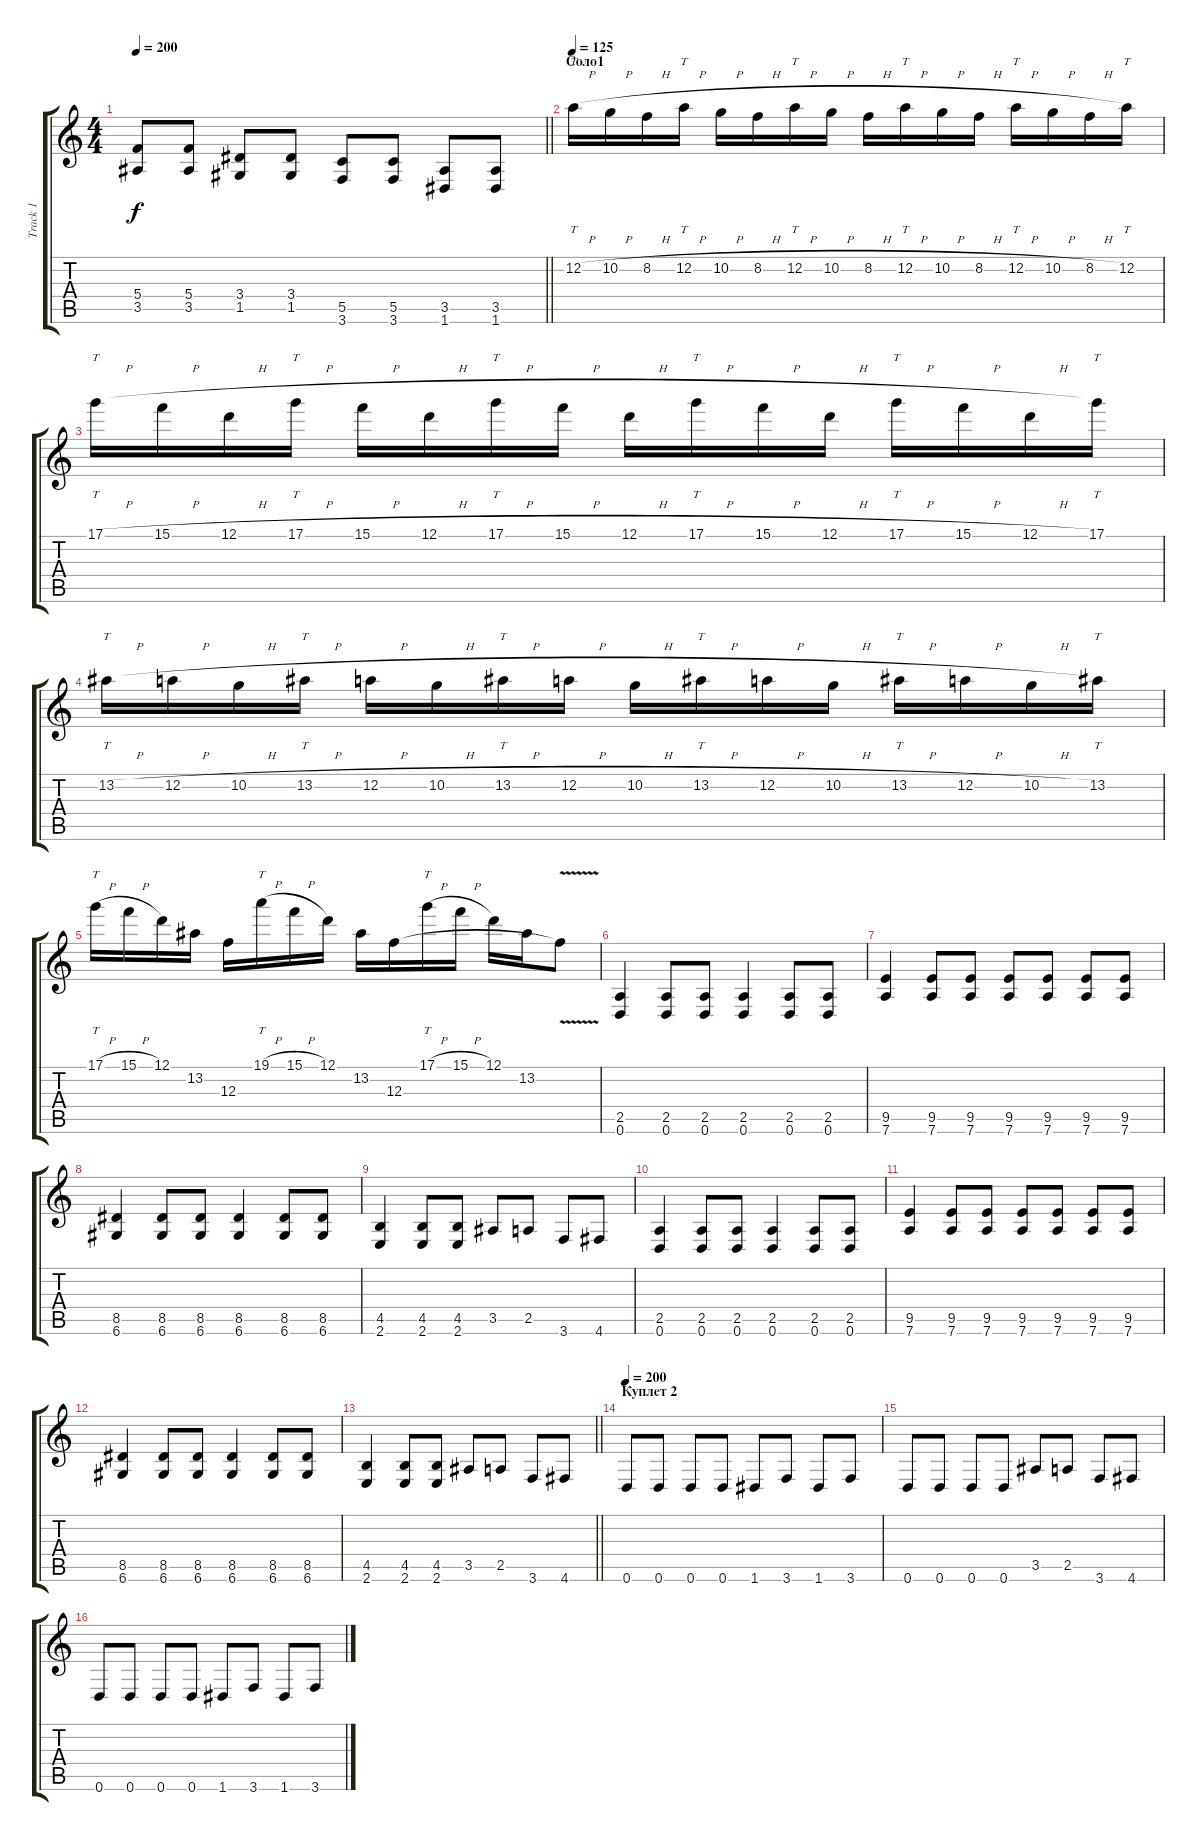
\track ("Track 1" "Track 1") {instrument distortionguitar}
\staff {score tabs}
\tuning (D4 A3 F3 C3 G2 D2) {hide}
\ts (4 4)
\tempo 200
\clef g2
\barLineRight lightlight
\ks c
(5.4 3.5).8{dy f} (5.4 3.5).8 (3.4 1.5).8 (3.4 1.5).8 (5.5 3.6).8 (5.5 3.6).8 (3.5 1.6).8 (3.5 1.6).8 |
\section ("" "Соло1")
\tempo 125
12.2{h}.16{tt} 10.2{h}.16 8.2{h}.16 12.2{h}.16{tt} 10.2{h}.16 8.2{h}.16 12.2{h}.16{tt} 10.2{h}.16 8.2{h}.16 12.2{h}.16{tt} 10.2{h}.16 8.2{h}.16 12.2{h}.16{tt} 10.2{h}.16 8.2{h}.16 12.2.16{tt} |
17.1{h}.16{tt} 15.1{h}.16 12.1{h}.16 17.1{h}.16{tt} 15.1{h}.16 12.1{h}.16 17.1{h}.16{tt} 15.1{h}.16 12.1{h}.16 17.1{h}.16{tt} 15.1{h}.16 12.1{h}.16 17.1{h}.16{tt} 15.1{h}.16 12.1{h}.16 17.1.16{tt} |
13.2{h}.16{tt} 12.2{h}.16 10.2{h}.16 13.2{h}.16{tt} 12.2{h}.16 10.2{h}.16 13.2{h}.16{tt} 12.2{h}.16 10.2{h}.16 13.2{h}.16{tt} 12.2{h}.16 10.2{h}.16 13.2{h}.16{tt} 12.2{h}.16 10.2{h}.16 13.2.16{tt} |
17.1{h}.16{tt} 15.1{h}.16 12.1.16 13.2.16 12.3.16 19.1{h}.16{tt} 15.1{h}.16 12.1.16 13.2.16 12.3.16 17.1{h}.16{tt} 15.1{h}.16 12.1.16 13.2.16 12.3{v t}.8 |
(2.5 0.6).4 (2.5 0.6).8 (2.5 0.6).8 (2.5 0.6).4 (2.5 0.6).8 (2.5 0.6).8 |
(9.5 7.6).4 (9.5 7.6).8 (9.5 7.6).8 (9.5 7.6).8 (9.5 7.6).8 (9.5 7.6).8 (9.5 7.6).8 |
(8.5 6.6).4 (8.5 6.6).8 (8.5 6.6).8 (8.5 6.6).4 (8.5 6.6).8 (8.5 6.6).8 |
(4.5 2.6).4 (4.5 2.6).8 (4.5 2.6).8 3.5.8 2.5.8 3.6.8 4.6.8 |
(2.5 0.6).4 (2.5 0.6).8 (2.5 0.6).8 (2.5 0.6).4 (2.5 0.6).8 (2.5 0.6).8 |
(9.5 7.6).4 (9.5 7.6).8 (9.5 7.6).8 (9.5 7.6).8 (9.5 7.6).8 (9.5 7.6).8 (9.5 7.6).8 |
(8.5 6.6).4 (8.5 6.6).8 (8.5 6.6).8 (8.5 6.6).4 (8.5 6.6).8 (8.5 6.6).8 |
\barLineRight lightlight
(4.5 2.6).4 (4.5 2.6).8 (4.5 2.6).8 3.5.8 2.5.8 3.6.8 4.6.8 |
\section ("" "Куплет 2")
\tempo 200
0.6.8 0.6.8 0.6.8 0.6.8 1.6.8 3.6.8 1.6.8 3.6.8 |
0.6.8 0.6.8 0.6.8 0.6.8 3.5.8 2.5.8 3.6.8 4.6.8 |
0.6.8 0.6.8 0.6.8 0.6.8 1.6.8 3.6.8 1.6.8 3.6.8
